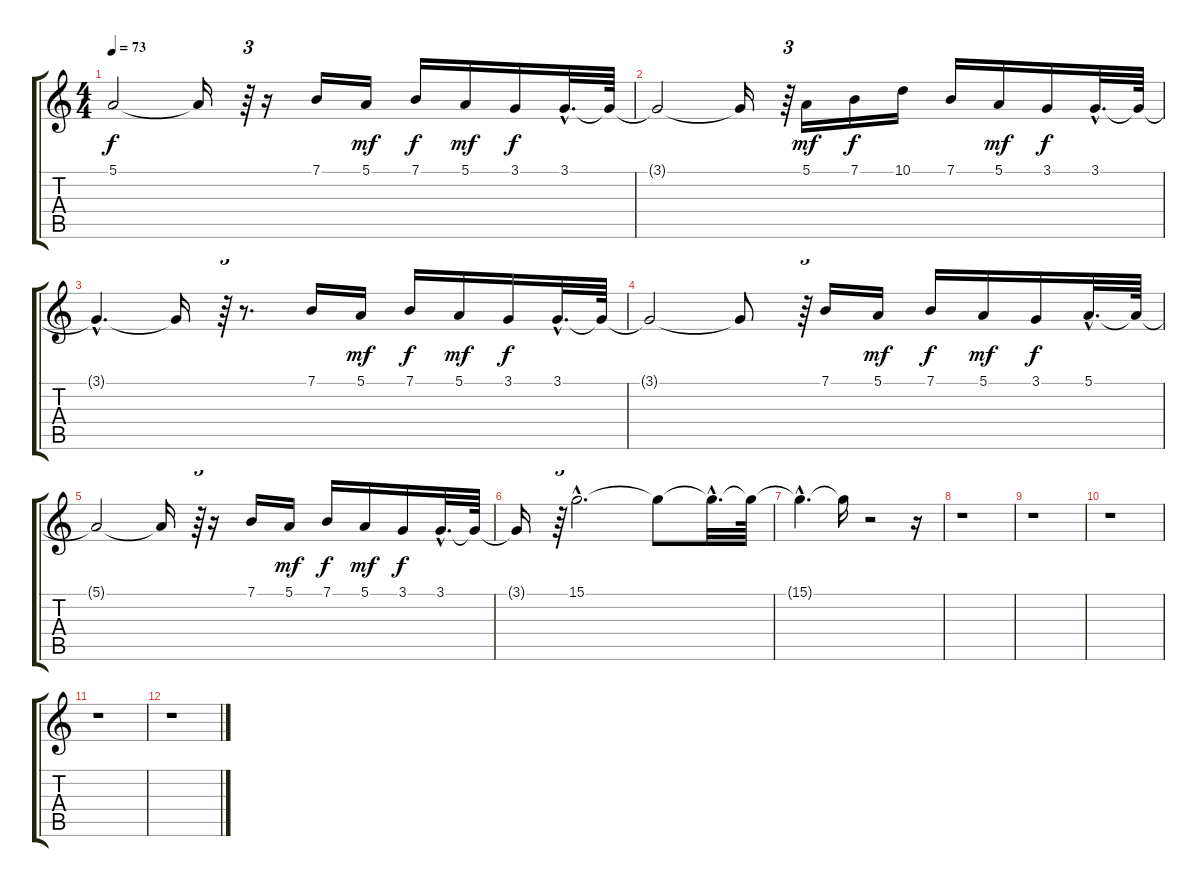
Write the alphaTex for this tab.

\track "" {instrument pad1newage}
\staff {score tabs}
\tuning (E4 B3 G3 D3 A2 E2) {hide}
\ts (4 4)
\tempo 73
\clef g2
\ks c
5.1{t}.2{dy f} 5.1{t}.16 r.64{tu (3 2)} r.16 7.1.16 5.1.16{dy mf} 7.1.16{dy f} 5.1.16{dy mf} 3.1.16{dy f} 3.1{hac}.32{d} 3.1{t}.64 |
3.1{t}.2 3.1{t}.16 r.64{tu (3 2)} 5.1.16{dy mf} 7.1.16{dy f} 10.1.16 7.1.16 5.1.16{dy mf} 3.1.16{dy f} 3.1{hac}.32{d} 3.1{t}.64 |
3.1{hac t}.4{d} 3.1{t}.16 r.64{tu (3 2)} r.8{d} 7.1.16 5.1.16{dy mf} 7.1.16{dy f} 5.1.16{dy mf} 3.1.16{dy f} 3.1{hac}.32{d} 3.1{t}.64 |
3.1{t}.2 3.1{t}.8 r.64{tu (3 2)} 7.1.16 5.1.16{dy mf} 7.1.16{dy f} 5.1.16{dy mf} 3.1.16{dy f} 5.1{hac}.32{d} 5.1{t}.64 |
5.1{t}.2 5.1{t}.16 r.64{tu (3 2)} r.16 7.1.16 5.1.16{dy mf} 7.1.16{dy f} 5.1.16{dy mf} 3.1.16{dy f} 3.1{hac}.32{d} 3.1{t}.64 |
3.1{t}.16 r.64{tu (3 2)} 15.1{hac}.2{d} 15.1{t}.8 15.1{hac t}.32{d} 15.1{t}.64 |
15.1{hac t}.4{d} 15.1{t}.16 r.2 r.16 |
r.1 |
r.1 |
r.1 |
r.1 |
r.1
